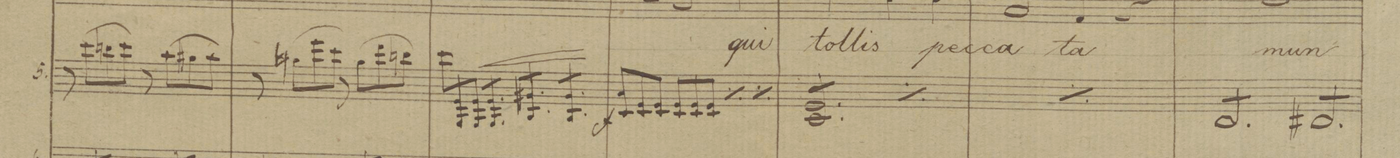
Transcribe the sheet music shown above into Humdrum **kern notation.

**kern	**dynam
*I""Violini	*
*clefG2	*
*k[b-]	*
*met(c|)	*
*M2/2	*
8r	.
(8ccc\L	.
8bbn\	.
8ccc\J)	.
8r	.
(8aa\L	.
8gg#X\	.
8aa\J)	.
=50	=50
8r	.
(8ggn\L	.
8eee\	.
8ccc\J)	.
8r	.
(8gg\L	.
8ddd\	.
8bbn\J)	.
=51	=51
*Xtuplet	*
12ccc\L	.
12e 12G/	.
12eJ 12G/	.
*tremolo	*
12eL 12G/	<
12e 12G/	.
12eJ 12G/	.
12g#XL 12B-/	.
12g# 12B-/	.
12g#J 12B-/	.
12g#L 12B-/	.
12g# 12B-/	.
12g#J 12B-/	[[
*Xtremolo	*
=52	=52
12aL 12c/	f
12e 12c/	.
12eJ 12c/	.
12eL 12c/	.
12e 12c/	.
12eJ 12c/	.
*rep	*
12eL 12c/	.
12e 12c/	.
12eJ 12c/	.
*Xrep	*
*rep	*
12eL 12c/	.
12e 12c/	.
12eJ 12c/	.
*Xrep	*
=53	=53
*tremolo	*
12eL 12c/	.
12e 12c/	.
12e 12c/	.
12e 12c/	.
12e 12c/	.
12eJ 12c/	.
*rep	*
12eL 12c/	.
12e 12c/	.
12e 12c/	.
12e 12c/	.
12e 12c/	.
12eJ 12c/	.
*Xrep	*
=54	=54
*rep	*
12eL 12c/	.
12e 12c/	.
12e 12c/	.
12e 12c/	.
12e 12c/	.
12eJ 12c/	.
12eL 12c/	.
12e 12c/	.
12e 12c/	.
12e 12c/	.
12e 12c/	.
12eJ 12c/	.
*Xrep	*
=55	=55
12d/L	.
12d/	.
12d/	.
12d/	.
12d/	.
12d/J	.
12d#X/L	.
12d#/	.
12d#/	.
12d#/	.
12d#/	.
12d#/J	.
=56	=56
*-	*-
